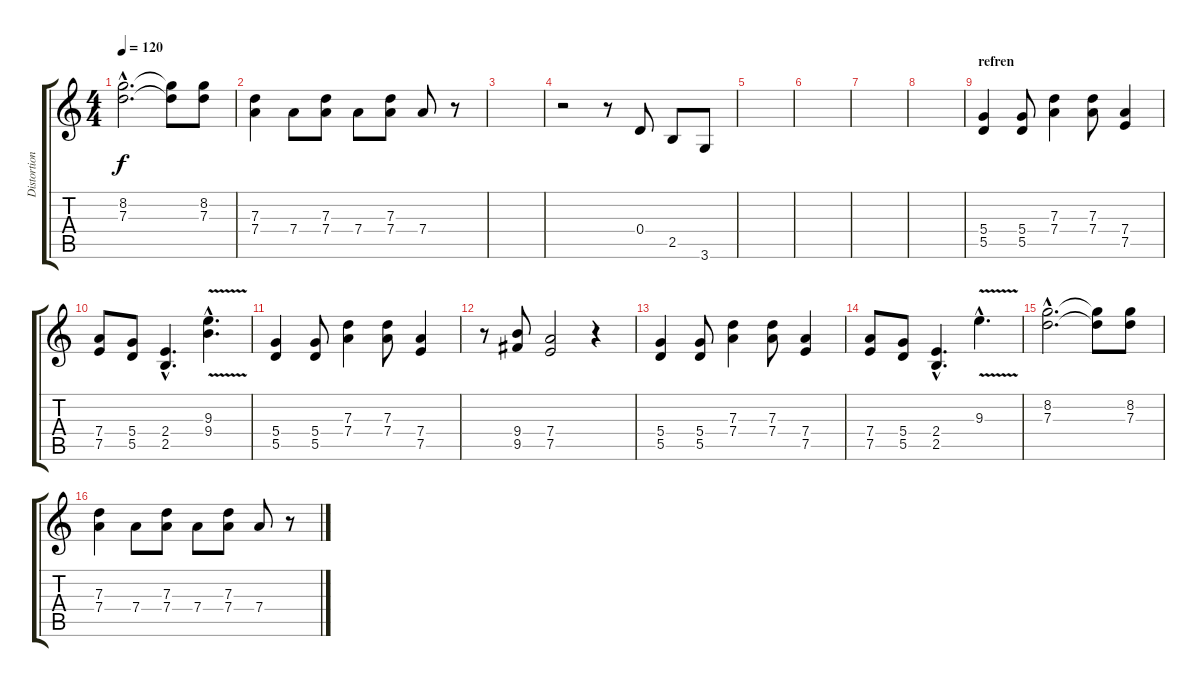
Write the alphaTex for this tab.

\track ("Distortion" "Distortion") {instrument distortionguitar}
\staff {score tabs}
\tuning (E4 B3 G3 D3 A2 E2) {hide}
\ts (4 4)
\tempo 120
\clef g2
\ks c
(8.2{hac} 7.3{hac}).2{d dy f} (8.2{t} 7.3{t}).8 (8.2 7.3).8 |
(7.3 7.4).4 7.4.8 (7.3 7.4).8 7.4.8 (7.3 7.4).8 7.4.8 r.8 |
|
r.2 r.8 0.4.8 2.5.8 3.6.8 |
|
|
|
|
\section ("" "refren")
(5.4 5.5).4 (5.4 5.5).8 (7.3 7.4).4 (7.3 7.4).8 (7.4 7.5).4 |
(7.4 7.5).8 (5.4 5.5).8 (2.4{hac} 2.5{hac}).4{d} (9.3{v hac} 9.4{v hac}).4{d} |
(5.4 5.5).4 (5.4 5.5).8 (7.3 7.4).4 (7.3 7.4).8 (7.4 7.5).4 |
r.8 (9.4 9.5).8 (7.4 7.5).2 r.4 |
(5.4 5.5).4 (5.4 5.5).8 (7.3 7.4).4 (7.3 7.4).8 (7.4 7.5).4 |
(7.4 7.5).8 (5.4 5.5).8 (2.4{hac} 2.5{hac}).4{d} 9.3{v hac}.4{d} |
(8.2{hac} 7.3{hac}).2{d} (8.2{t} 7.3{t}).8 (8.2 7.3).8 |
(7.3 7.4).4 7.4.8 (7.3 7.4).8 7.4.8 (7.3 7.4).8 7.4.8 r.8
